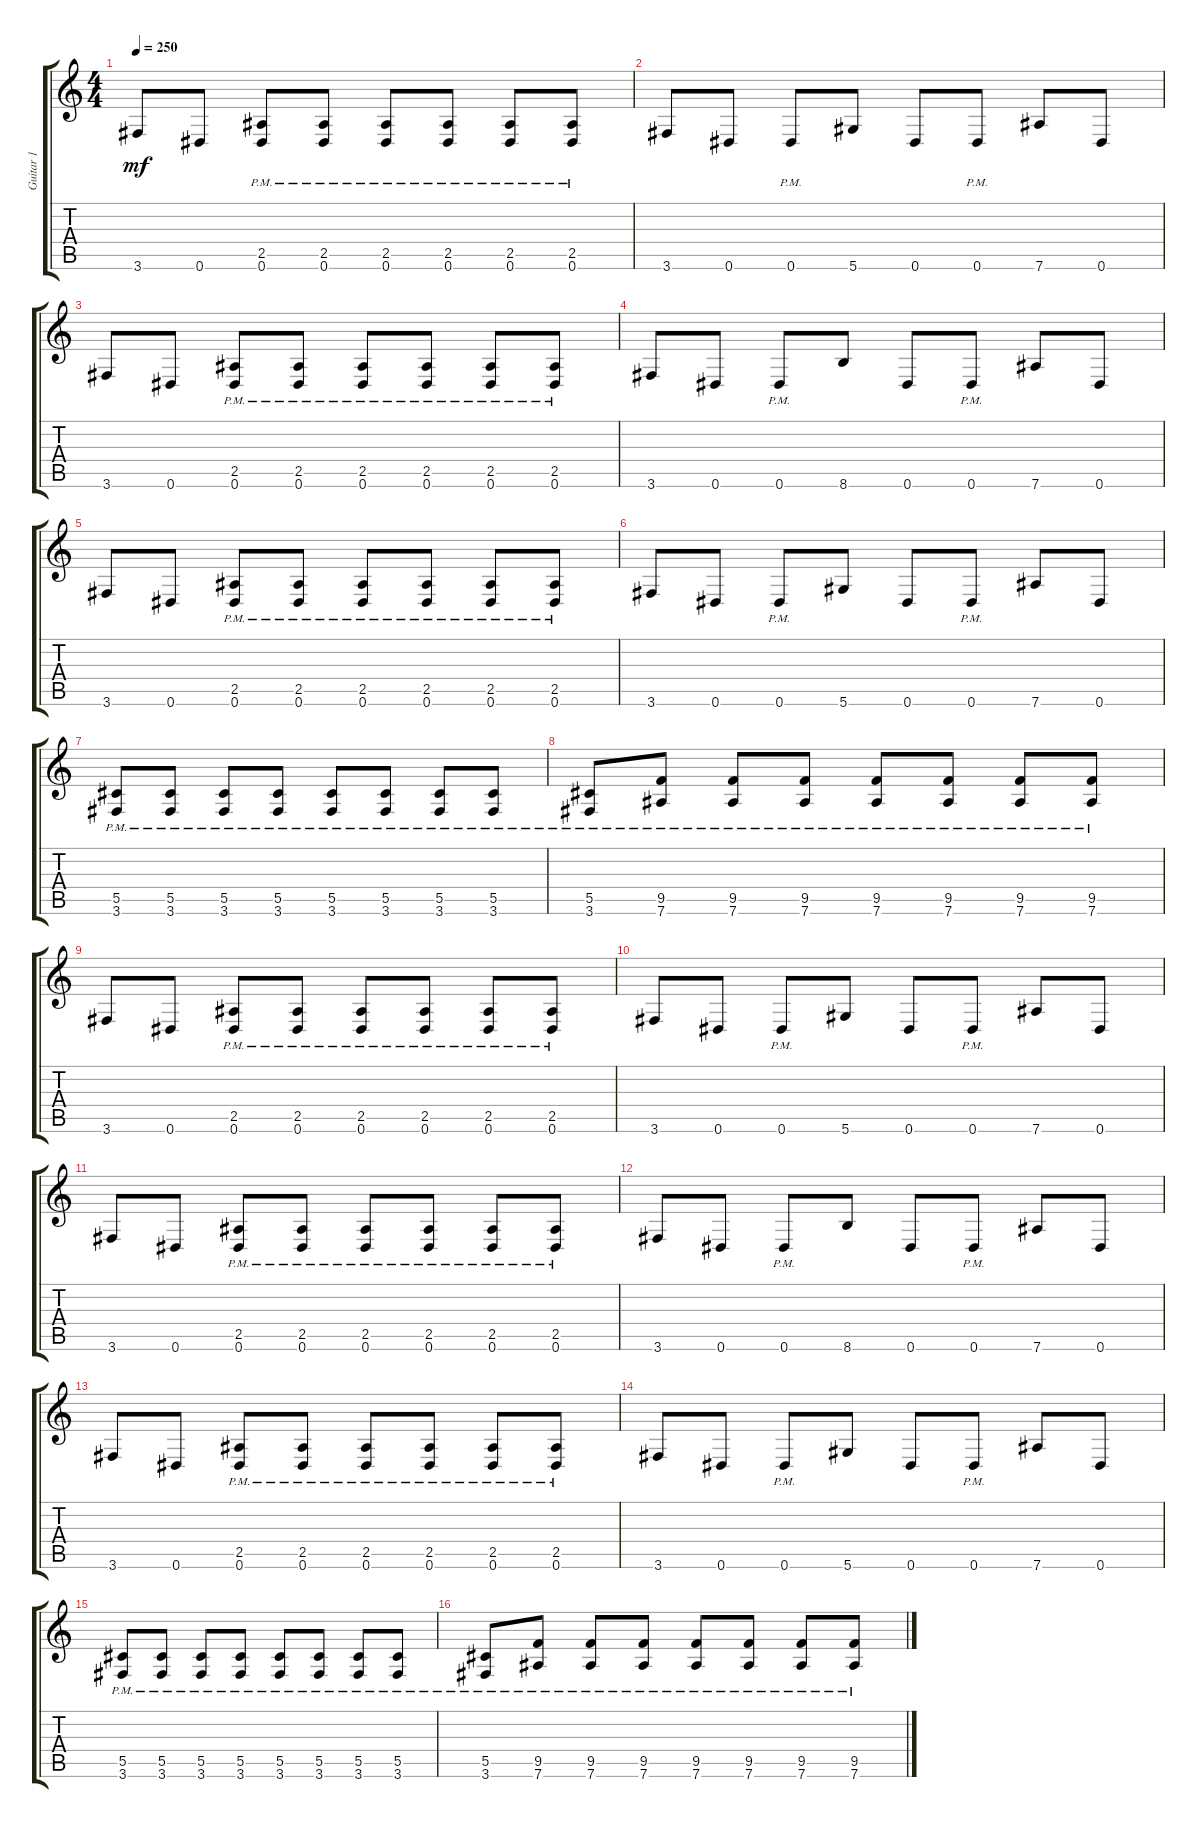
\track ("Guitar 1" "Guitar 1") {instrument acousticguitarsteel}
\staff {score tabs}
\tuning (Eb4 Bb3 Gb3 Db3 Ab2 Eb2) {hide}
\ts (4 4)
\tempo 250
\clef g2
\ks c
3.6.8{dy mf} 0.6.8 (2.5{pm} 0.6{pm}).8 (2.5{pm} 0.6{pm}).8 (2.5{pm} 0.6{pm}).8 (2.5{pm} 0.6{pm}).8 (2.5{pm} 0.6{pm}).8 (2.5{pm} 0.6{pm}).8 |
3.6.8 0.6.8 0.6{pm}.8 5.6.8 0.6.8 0.6{pm}.8 7.6.8 0.6.8 |
3.6.8 0.6.8 (2.5{pm} 0.6{pm}).8 (2.5{pm} 0.6{pm}).8 (2.5{pm} 0.6{pm}).8 (2.5{pm} 0.6{pm}).8 (2.5{pm} 0.6{pm}).8 (2.5{pm} 0.6{pm}).8 |
3.6.8 0.6.8 0.6{pm}.8 8.6.8 0.6.8 0.6{pm}.8 7.6.8 0.6.8 |
3.6.8 0.6.8 (2.5{pm} 0.6{pm}).8 (2.5{pm} 0.6{pm}).8 (2.5{pm} 0.6{pm}).8 (2.5{pm} 0.6{pm}).8 (2.5{pm} 0.6{pm}).8 (2.5{pm} 0.6{pm}).8 |
3.6.8 0.6.8 0.6{pm}.8 5.6.8 0.6.8 0.6{pm}.8 7.6.8 0.6.8 |
(5.5{pm} 3.6{pm}).8 (5.5{pm} 3.6{pm}).8 (5.5{pm} 3.6{pm}).8 (5.5{pm} 3.6{pm}).8 (5.5{pm} 3.6{pm}).8 (5.5{pm} 3.6{pm}).8 (5.5{pm} 3.6{pm}).8 (5.5{pm} 3.6{pm}).8 |
(5.5{pm} 3.6{pm}).8 (9.5{pm} 7.6{pm}).8 (9.5{pm} 7.6{pm}).8 (9.5{pm} 7.6{pm}).8 (9.5{pm} 7.6{pm}).8 (9.5{pm} 7.6{pm}).8 (9.5{pm} 7.6{pm}).8 (9.5{pm} 7.6{pm}).8 |
3.6.8 0.6.8 (2.5{pm} 0.6{pm}).8 (2.5{pm} 0.6{pm}).8 (2.5{pm} 0.6{pm}).8 (2.5{pm} 0.6{pm}).8 (2.5{pm} 0.6{pm}).8 (2.5{pm} 0.6{pm}).8 |
3.6.8 0.6.8 0.6{pm}.8 5.6.8 0.6.8 0.6{pm}.8 7.6.8 0.6.8 |
3.6.8 0.6.8 (2.5{pm} 0.6{pm}).8 (2.5{pm} 0.6{pm}).8 (2.5{pm} 0.6{pm}).8 (2.5{pm} 0.6{pm}).8 (2.5{pm} 0.6{pm}).8 (2.5{pm} 0.6{pm}).8 |
3.6.8 0.6.8 0.6{pm}.8 8.6.8 0.6.8 0.6{pm}.8 7.6.8 0.6.8 |
3.6.8 0.6.8 (2.5{pm} 0.6{pm}).8 (2.5{pm} 0.6{pm}).8 (2.5{pm} 0.6{pm}).8 (2.5{pm} 0.6{pm}).8 (2.5{pm} 0.6{pm}).8 (2.5{pm} 0.6{pm}).8 |
3.6.8 0.6.8 0.6{pm}.8 5.6.8 0.6.8 0.6{pm}.8 7.6.8 0.6.8 |
(5.5{pm} 3.6{pm}).8 (5.5{pm} 3.6{pm}).8 (5.5{pm} 3.6{pm}).8 (5.5{pm} 3.6{pm}).8 (5.5{pm} 3.6{pm}).8 (5.5{pm} 3.6{pm}).8 (5.5{pm} 3.6{pm}).8 (5.5{pm} 3.6{pm}).8 |
(5.5{pm} 3.6{pm}).8 (9.5{pm} 7.6{pm}).8 (9.5{pm} 7.6{pm}).8 (9.5{pm} 7.6{pm}).8 (9.5{pm} 7.6{pm}).8 (9.5{pm} 7.6{pm}).8 (9.5{pm} 7.6{pm}).8 (9.5{pm} 7.6{pm}).8
